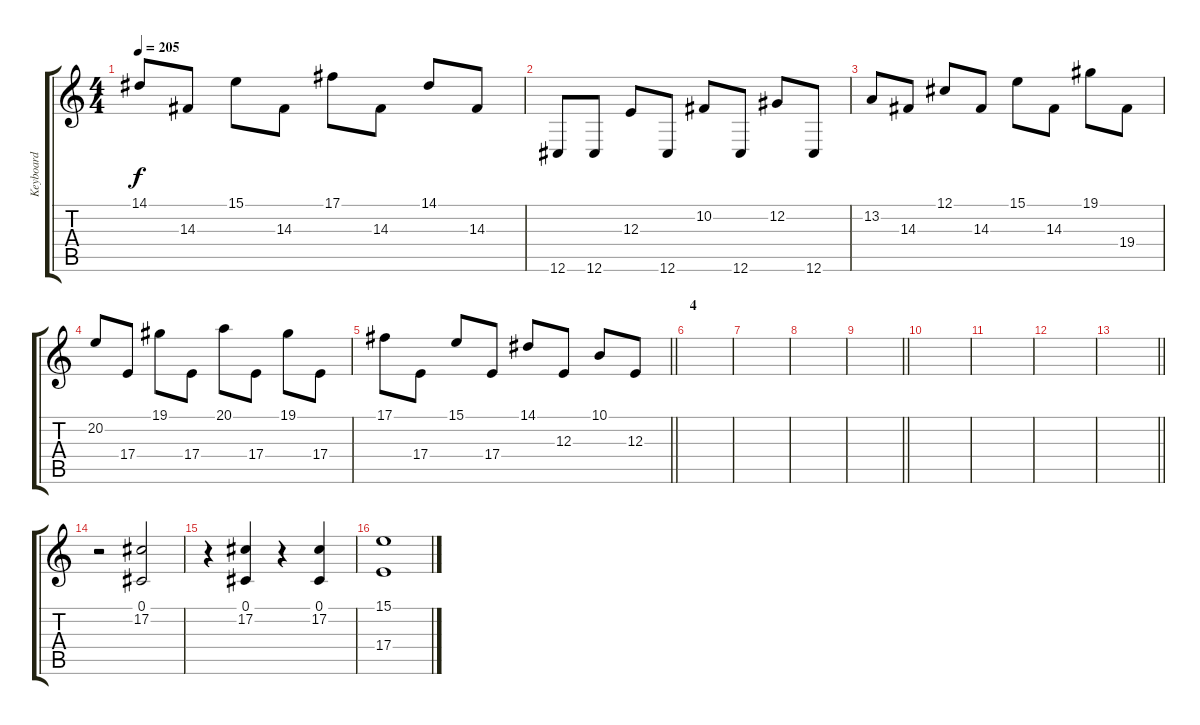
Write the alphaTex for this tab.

\track ("Keyboard" "Keyboard") {instrument acousticgrandpiano}
\staff {score tabs}
\tuning (Db4 Ab3 E3 B2 Gb2 Db2) {hide}
\ts (4 4)
\tempo 205
\clef g2
\ks c
14.1.8{dy f} 14.3.8 15.1.8 14.3.8 17.1.8 14.3.8 14.1.8 14.3.8 |
12.6.8 12.6.8 12.3.8 12.6.8 10.2.8 12.6.8 12.2.8 12.6.8 |
13.2.8 14.3.8 12.1.8 14.3.8 15.1.8 14.3.8 19.1.8 19.4.8 |
20.2.8 17.4.8 19.1.8 17.4.8 20.1.8 17.4.8 19.1.8 17.4.8 |
\barLineRight lightlight
17.1.8 17.4.8 15.1.8 17.4.8 14.1.8 12.3.8 10.1.8 12.3.8 |
\section ("" "4")
|
|
|
\barLineRight lightlight
|
|
|
|
\barLineRight lightlight
|
r.2 (0.1 17.2).2{volume 14 instrument synthstrings2} |
r.4 (0.1 17.2).4 r.4 (0.1 17.2).4 |
(15.1 17.4).1
